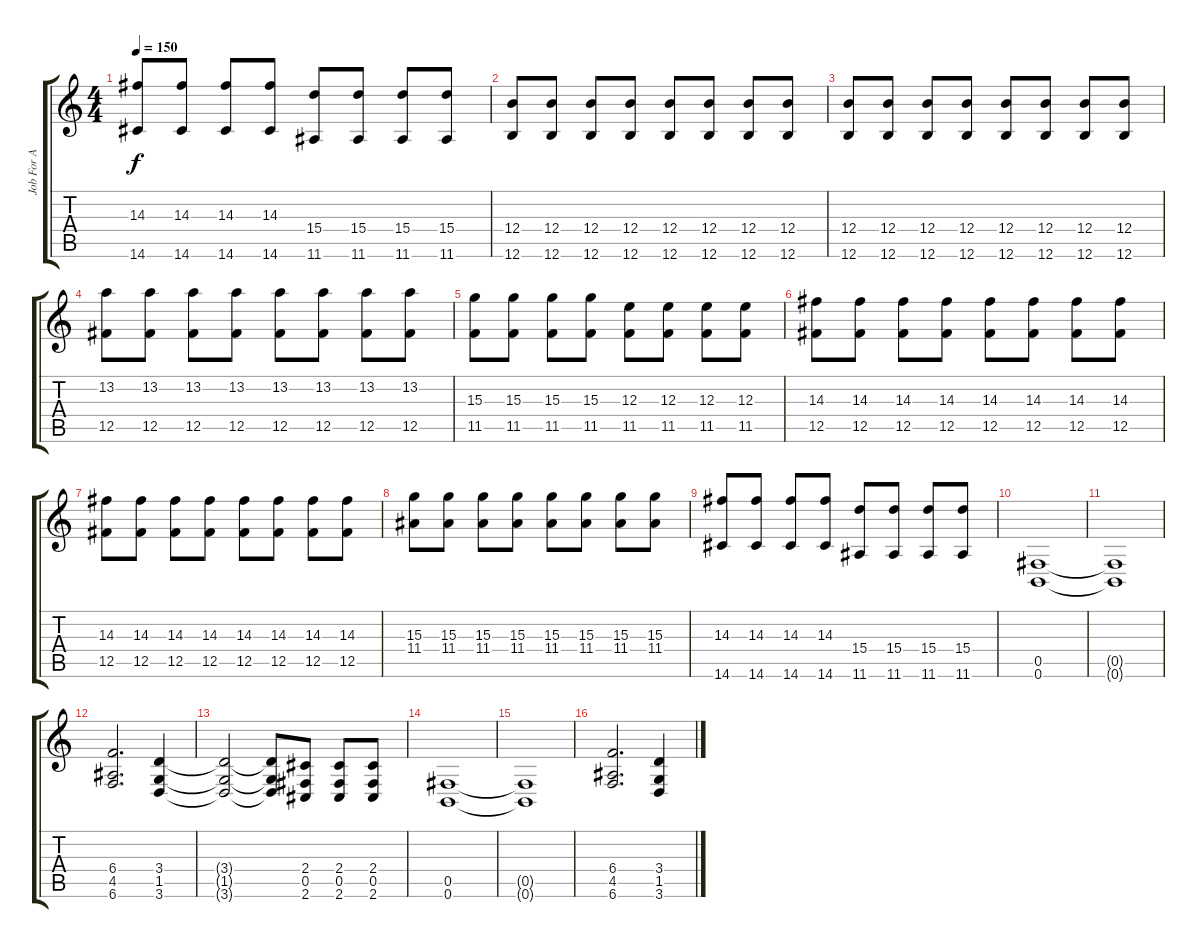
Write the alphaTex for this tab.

\track ("Job For A Tyler" "Job For A ") {instrument overdrivenguitar}
\staff {score tabs}
\tuning (Db4 Ab3 E3 B2 Gb2 B1) {hide}
\ts (4 4)
\tempo 150
\clef g2
\ks c
(14.3 14.6).8{dy f} (14.3 14.6).8 (14.3 14.6).8 (14.3 14.6).8 (15.4 11.6).8 (15.4 11.6).8 (15.4 11.6).8 (15.4 11.6).8 |
(12.4 12.6).8 (12.4 12.6).8 (12.4 12.6).8 (12.4 12.6).8 (12.4 12.6).8 (12.4 12.6).8 (12.4 12.6).8 (12.4 12.6).8 |
(12.4 12.6).8 (12.4 12.6).8 (12.4 12.6).8 (12.4 12.6).8 (12.4 12.6).8 (12.4 12.6).8 (12.4 12.6).8 (12.4 12.6).8 |
(13.2 12.5).8 (13.2 12.5).8 (13.2 12.5).8 (13.2 12.5).8 (13.2 12.5).8 (13.2 12.5).8 (13.2 12.5).8 (13.2 12.5).8 |
(15.3 11.5).8 (15.3 11.5).8 (15.3 11.5).8 (15.3 11.5).8 (12.3 11.5).8 (12.3 11.5).8 (12.3 11.5).8 (12.3 11.5).8 |
(14.3 12.5).8 (14.3 12.5).8 (14.3 12.5).8 (14.3 12.5).8 (14.3 12.5).8 (14.3 12.5).8 (14.3 12.5).8 (14.3 12.5).8 |
(14.3 12.5).8 (14.3 12.5).8 (14.3 12.5).8 (14.3 12.5).8 (14.3 12.5).8 (14.3 12.5).8 (14.3 12.5).8 (14.3 12.5).8 |
(15.3 11.4).8 (15.3 11.4).8 (15.3 11.4).8 (15.3 11.4).8 (15.3 11.4).8 (15.3 11.4).8 (15.3 11.4).8 (15.3 11.4).8 |
(14.3 14.6).8 (14.3 14.6).8 (14.3 14.6).8 (14.3 14.6).8 (15.4 11.6).8 (15.4 11.6).8 (15.4 11.6).8 (15.4 11.6).8 |
(0.5 0.6).1 |
(0.5{t} 0.6{t}).1 |
(6.4 4.5 6.6).2{d} (3.4 1.5 3.6).4 |
(3.4{t} 1.5{t} 3.6{t}).2 (3.4{t} 1.5{t} 3.6{t}).8 (2.4 0.5 2.6).8 (2.4 0.5 2.6).8 (2.4 0.5 2.6).8 |
(0.5 0.6).1 |
(0.5{t} 0.6{t}).1 |
(6.4 4.5 6.6).2{d} (3.4 1.5 3.6).4
